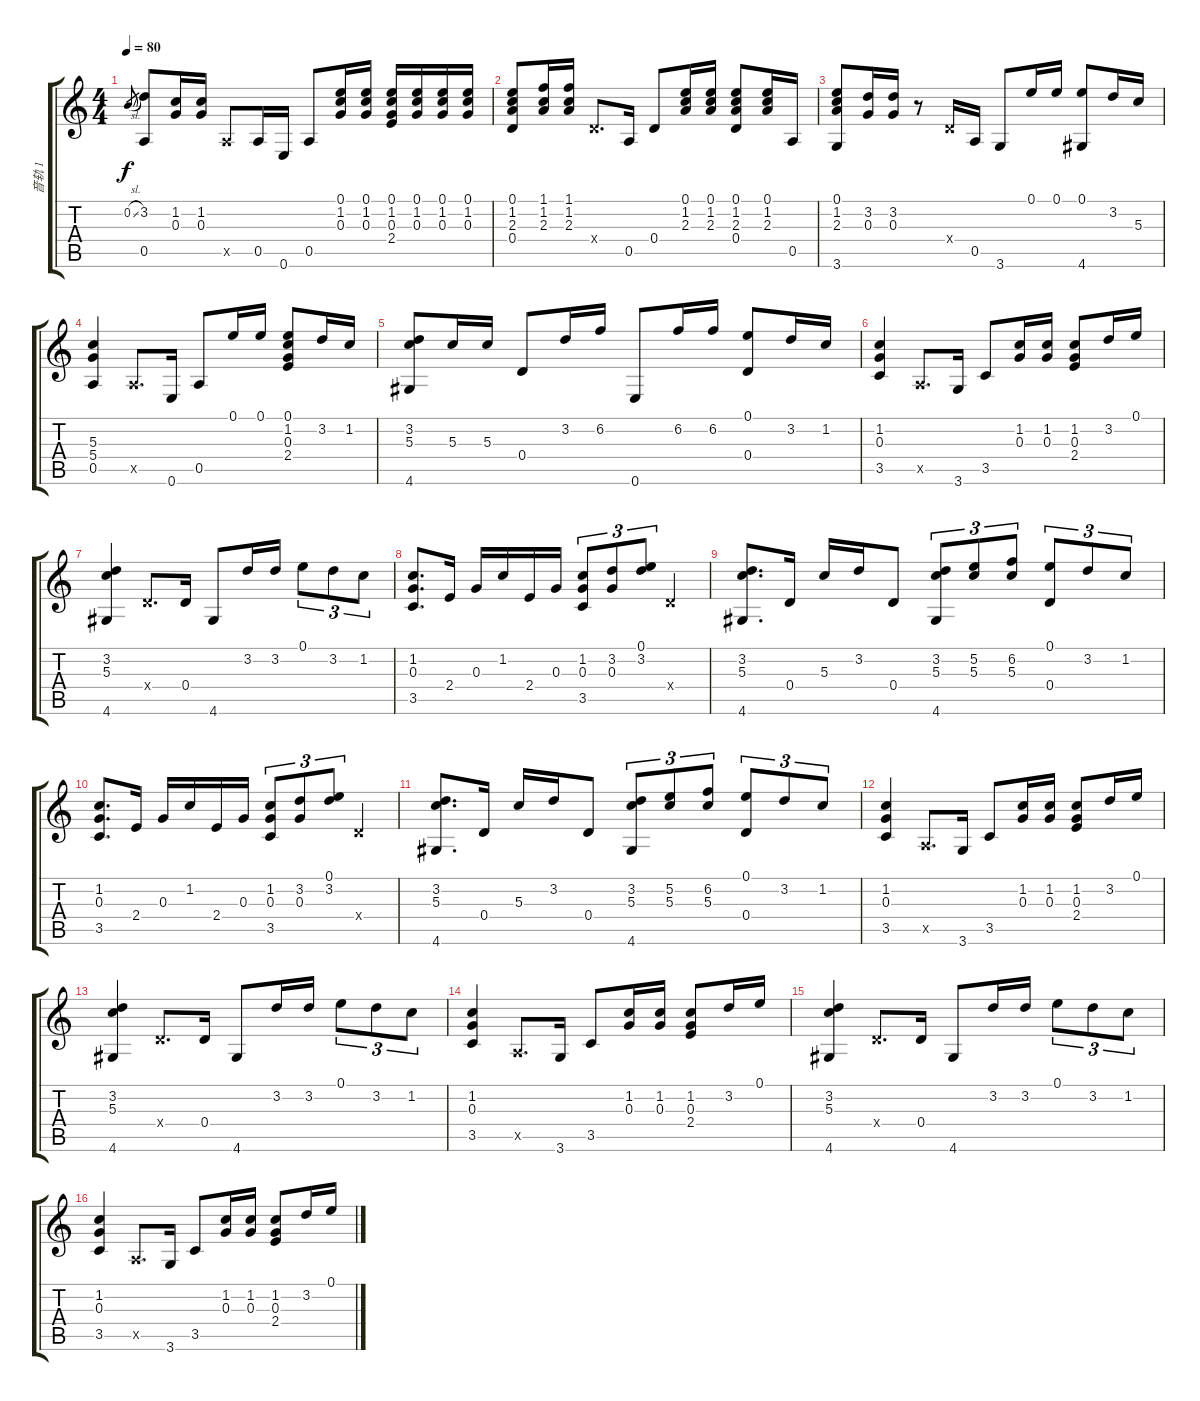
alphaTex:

\track ("音轨 1" "音轨 1") {instrument acousticguitarsteel}
\staff {score tabs}
\tuning (E4 B3 G3 D3 A2 E2) {hide}
\ts (4 4)
\tempo 80
\clef g2
\ks c
0.2{sl}.8{gr dy f} (3.2 0.5).8 (1.2 0.3).16 (1.2 0.3).16 0.5{x}.8 0.5.16 0.6.16 0.5.8 (0.1 1.2 0.3).16 (0.1 1.2 0.3).16 (0.1 1.2 0.3 2.4).16 (0.1 1.2 0.3).16 (0.1 1.2 0.3).16 (0.1 1.2 0.3).16 |
(0.1 1.2 2.3 0.4).8 (1.1 1.2 2.3).16 (1.1 1.2 2.3).16 0.4{x}.8{d} 0.5.16 0.4.8 (0.1 1.2 2.3).16 (0.1 1.2 2.3).16 (0.1 1.2 2.3 0.4).8 (0.1 1.2 2.3).16 0.5.16 |
(0.1 1.2 2.3 3.6).8 (3.2 0.3).16 (3.2 0.3).16 r.8 0.4{x}.16 0.5.16 3.6.8 0.1.16 0.1.16 (0.1 4.6).8 3.2.16 5.3.16 |
(5.3 5.4 0.5).4 0.5{x}.8{d} 0.6.16 0.5.8 0.1.16 0.1.16 (0.1 1.2 0.3 2.4).8 3.2.16 1.2.16 |
(3.2 5.3 4.6).8 5.3.16 5.3.16 0.4.8 3.2.16 6.2.16 0.6.8 6.2.16 6.2.16 (0.1 0.4).8 3.2.16 1.2.16 |
(1.2 0.3 3.5).4 0.5{x}.8{d} 3.6.16 3.5.8 (1.2 0.3).16 (1.2 0.3).16 (1.2 0.3 2.4).8 3.2.16 0.1.16 |
(3.2 5.3 4.6).4 0.4{x}.8{d} 0.4.16 4.6.8 3.2.16 3.2.16 0.1.8{tu (3 2)} 3.2.8{tu (3 2)} 1.2.8{tu (3 2)} |
(1.2 0.3 3.5).8{d} 2.4.16 0.3.16 1.2.16 2.4.16 0.3.16 (1.2 0.3 3.5).8{tu (3 2)} (3.2 0.3).8{tu (3 2)} (0.1 3.2).8{tu (3 2)} 0.4{x}.4 |
(3.2 5.3 4.6).8{d} 0.4.16 5.3.16 3.2.16 0.4.8 (3.2 5.3 4.6).8{tu (3 2)} (5.2 5.3).8{tu (3 2)} (6.2 5.3).8{tu (3 2)} (0.1 0.4).8{tu (3 2)} 3.2.8{tu (3 2)} 1.2.8{tu (3 2)} |
(1.2 0.3 3.5).8{d} 2.4.16 0.3.16 1.2.16 2.4.16 0.3.16 (1.2 0.3 3.5).8{tu (3 2)} (3.2 0.3).8{tu (3 2)} (0.1 3.2).8{tu (3 2)} 0.4{x}.4 |
(3.2 5.3 4.6).8{d} 0.4.16 5.3.16 3.2.16 0.4.8 (3.2 5.3 4.6).8{tu (3 2)} (5.2 5.3).8{tu (3 2)} (6.2 5.3).8{tu (3 2)} (0.1 0.4).8{tu (3 2)} 3.2.8{tu (3 2)} 1.2.8{tu (3 2)} |
(1.2 0.3 3.5).4 0.5{x}.8{d} 3.6.16 3.5.8 (1.2 0.3).16 (1.2 0.3).16 (1.2 0.3 2.4).8 3.2.16 0.1.16 |
(3.2 5.3 4.6).4 0.4{x}.8{d} 0.4.16 4.6.8 3.2.16 3.2.16 0.1.8{tu (3 2)} 3.2.8{tu (3 2)} 1.2.8{tu (3 2)} |
(1.2 0.3 3.5).4 0.5{x}.8{d} 3.6.16 3.5.8 (1.2 0.3).16 (1.2 0.3).16 (1.2 0.3 2.4).8 3.2.16 0.1.16 |
(3.2 5.3 4.6).4 0.4{x}.8{d} 0.4.16 4.6.8 3.2.16 3.2.16 0.1.8{tu (3 2)} 3.2.8{tu (3 2)} 1.2.8{tu (3 2)} |
(1.2 0.3 3.5).4 0.5{x}.8{d} 3.6.16 3.5.8 (1.2 0.3).16 (1.2 0.3).16 (1.2 0.3 2.4).8 3.2.16 0.1.16
